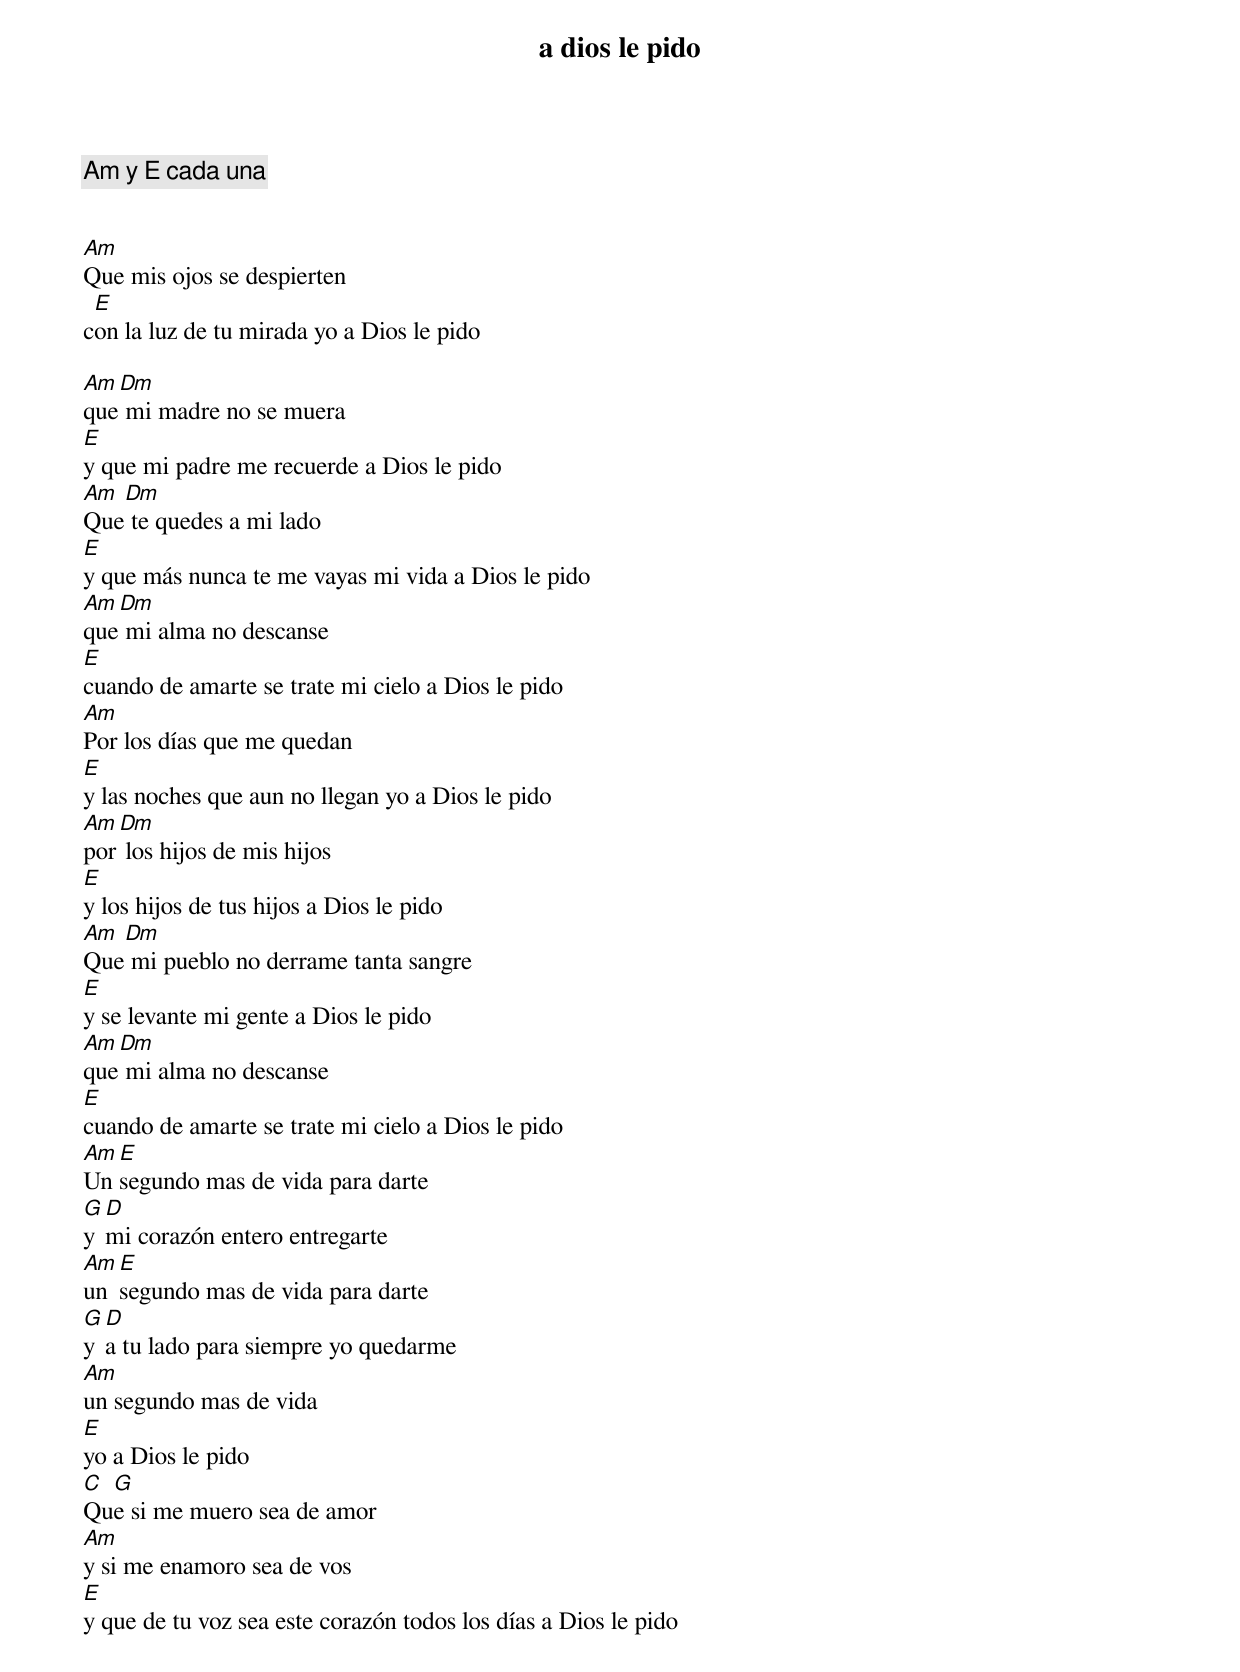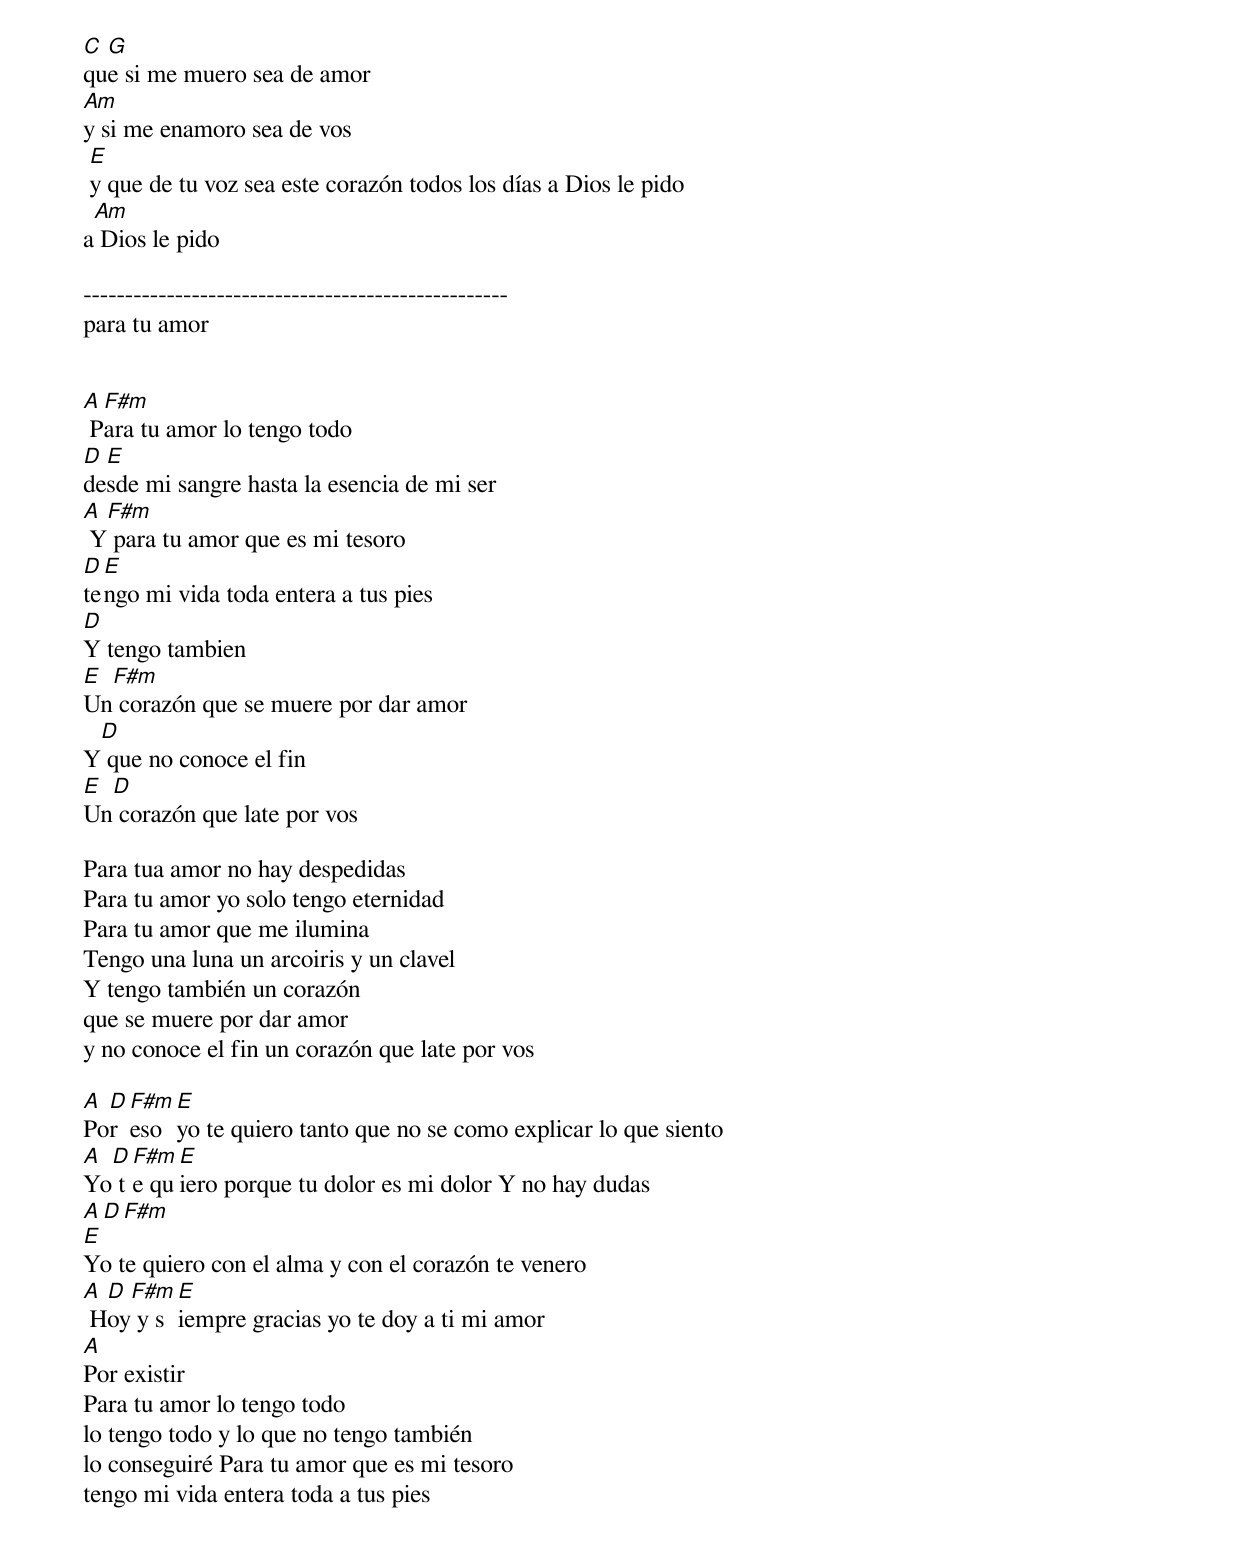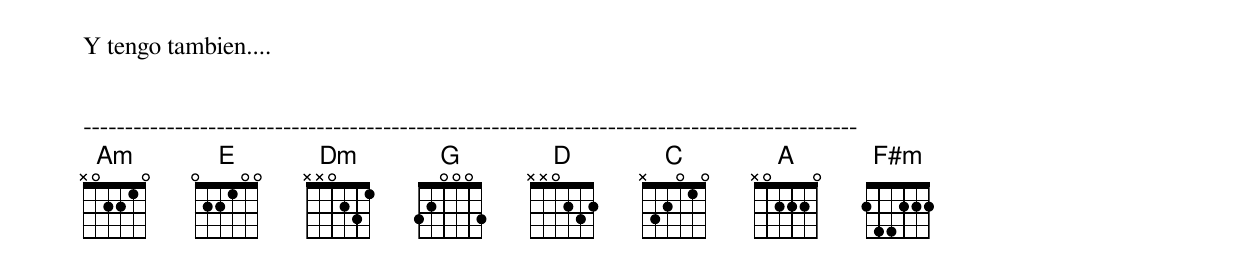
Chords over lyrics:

a dios le pido


Am y E cada una


Am
Que mis ojos se despierten
 E
con la luz de tu mirada yo a Dios le pido

Am Dm
que mi madre no se muera
E
y que mi padre me recuerde a Dios le pido
Am Dm
Que te quedes a mi lado
E
y que más nunca te me vayas mi vida a Dios le pido
Am Dm
que mi alma no descanse
E
cuando de amarte se trate mi cielo a Dios le pido
Am
Por los días que me quedan
E
y las noches que aun no llegan yo a Dios le pido
Am Dm
por los hijos de mis hijos
E
y los hijos de tus hijos a Dios le pido
Am Dm
Que mi pueblo no derrame tanta sangre
E
y se levante mi gente a Dios le pido
Am Dm
que mi alma no descanse
E
cuando de amarte se trate mi cielo a Dios le pido
Am E
Un segundo mas de vida para darte
G D
y mi corazón entero entregarte
Am E
un segundo mas de vida para darte
G D
y a tu lado para siempre yo quedarme
Am
un segundo mas de vida
E
yo a Dios le pido
C G
Que si me muero sea de amor
Am
y si me enamoro sea de vos
E
y que de tu voz sea este corazón todos los días a Dios le pido
C G
que si me muero sea de amor
Am
y si me enamoro sea de vos
 E
 y que de tu voz sea este corazón todos los días a Dios le pido
 Am
a Dios le pido

---------------------------------------------------
para tu amor


A F#m
 Para tu amor lo tengo todo
D E
desde mi sangre hasta la esencia de mi ser
A F#m
 Y para tu amor que es mi tesoro
D E
tengo mi vida toda entera a tus pies
D
Y tengo tambien
E F#m
Un corazón que se muere por dar amor
 D
Y que no conoce el fin
E D
Un corazón que late por vos

Para tua amor no hay despedidas
Para tu amor yo solo tengo eternidad
Para tu amor que me ilumina
Tengo una luna un arcoiris y un clavel
Y tengo también un corazón
que se muere por dar amor
y no conoce el fin un corazón que late por vos

A D F#m E
Por eso yo te quiero tanto que no se como explicar lo que siento
A D F#m E
Yo te quiero porque tu dolor es mi dolor Y no hay dudas
A D F#m
E
Yo te quiero con el alma y con el corazón te venero
A D F#m E
 Hoy y siempre gracias yo te doy a ti mi amor
A
Por existir
Para tu amor lo tengo todo
lo tengo todo y lo que no tengo también
lo conseguiré Para tu amor que es mi tesoro
tengo mi vida entera toda a tus pies
Y tengo tambien....


---------------------------------------------------------------------------------------------
